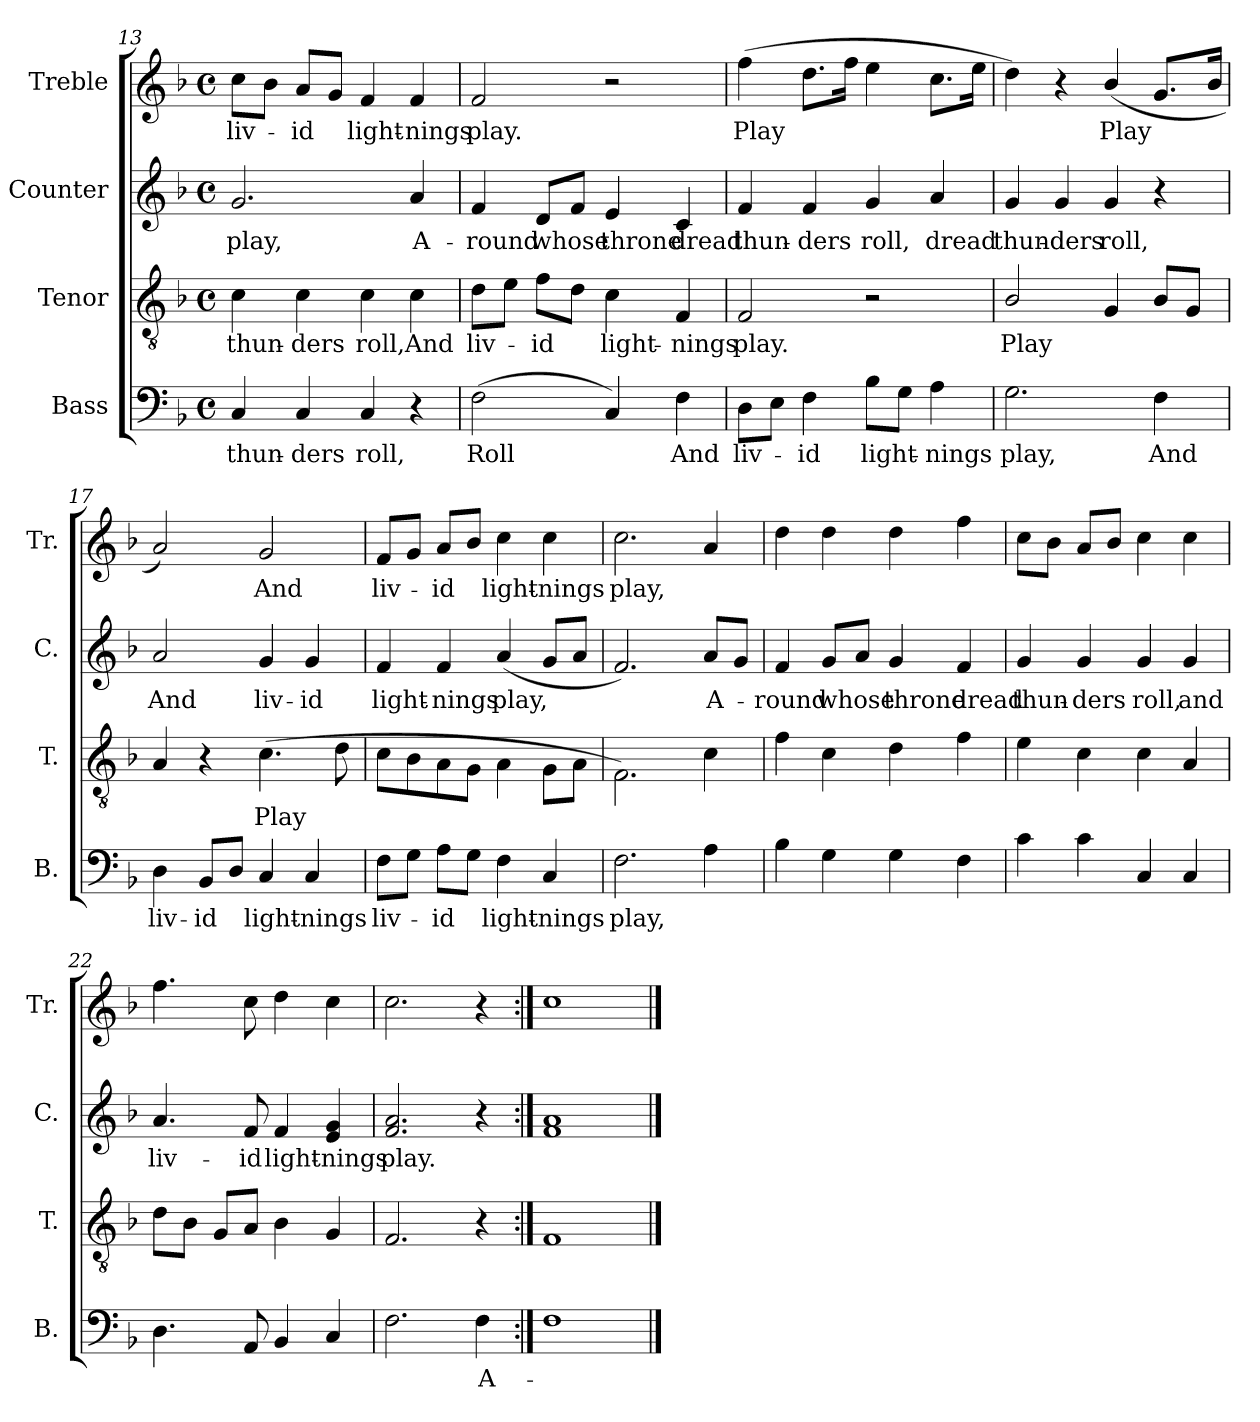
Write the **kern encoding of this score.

**kern	**text	**kern	**text	**kern	**text	**kern	**text
*part4	*part4	*part3	*part3	*part2	*part2	*part1	*part1
*staff4	*staff4	*staff3	*staff3	*staff2	*staff2	*staff1	*staff1
*I"Bass	*	*I"Tenor	*	*I"Counter	*	*I"Treble	*
*I'B.	*	*I'T.	*	*I'C.	*	*I'Tr.	*
*clefF4	*	*clefGv2	*	*clefG2	*	*clefG2	*
*k[b-]	*	*k[b-]	*	*k[b-]	*	*k[b-]	*
*M4/4	*	*M4/4	*	*M4/4	*	*M4/4	*
*met(c)	*	*met(c)	*	*met(c)	*	*met(c)	*
=13	=13	=13	=13	=13	=13	=13	=13
4C/	thun-	4c\	thun-	2.g/	play,	8cc\L	liv-
.	.	.	.	.	.	8b-\J	.
4C/	-ders	4c\	-ders	.	.	8a/L	-id
.	.	.	.	.	.	8g/J	.
4C/	roll,	4c\	roll,	.	.	4f/	light-
4r	.	4c\	And	4a/	A-	4f/	-nings
=14	=14	=14	=14	=14	=14	=14	=14
(2F\	Roll	8d\L	liv-	4f/	-round	2f/	play.
.	.	8e\J	.	.	.	.	.
.	.	8f\L	-id	8d/L	whose	.	.
.	.	8d\J	.	8f/J	.	.	.
4C/)	.	4c\	light-	4e/	throne	2r	.
4F\	And	4F/	-nings	4c/	dread	.	.
=15	=15	=15	=15	=15	=15	=15	=15
8D\L	liv-	2F/	play.	4f/	thun-	(4ff\	Play
8E\J	.	.	.	.	.	.	.
4F\	-id	.	.	4f/	-ders	8.dd\L	.
.	.	.	.	.	.	16ff\Jk	.
8B-\L	light-	2r	.	4g/	roll,	4ee\	.
8G\J	.	.	.	.	.	.	.
4A\	-nings	.	.	4a/	dread	8.cc\L	.
.	.	.	.	.	.	16ee\Jk	.
=16	=16	=16	=16	=16	=16	=16	=16
2.G\	play,	(2B-/	Play	4g/	thun-	4dd\)	.
.	.	.	.	4g/	-ders	4r	.
.	.	4G/	.	4g/	roll,	(4b-/	Play
4F\	And	8B-/L	.	4r	.	8.g/L	.
.	.	8G/J	.	.	.	.	.
.	.	.	.	.	.	16b-/Jk	.
!!LO:LB:g=z
=17	=17	=17	=17	=17	=17	=17	=17
4D\)	liv-	4A/	.	2a/	And	2a/)	.
8BB-/L	-id	4r	.	.	.	.	.
8D/J	.	.	.	.	.	.	.
4C/	light-	(4.c\	Play	4g/	liv-	2g/	And
4C/	-nings	.	.	4g/	-id	.	.
.	.	8d\	.	.	.	.	.
=18	=18	=18	=18	=18	=18	=18	=18
8F\L	liv-	8c\L	.	4f/	light-	8f/L	liv-
8G\J	.	8B-\	.	.	.	8g/J	.
8A\L	-id	8A\	.	4f/	-nings	8a/L	-id
8G\J	.	8G\J	.	.	.	8b-/J	.
4F\	light-	4A\	.	(4a/	play,	4cc\	light-
4C/	-nings	8G\L	.	8g/L	.	4cc\	-nings
.	.	8A\J	.	8a/J	.	.	.
=19	=19	=19	=19	=19	=19	=19	=19
2.F\	play,	2.F\)	.	2.f/)	.	2.cc\	play,
4A\	.	4c\	.	8a/L	A-	4a/	.
.	.	.	.	8g/J	.	.	.
=20	=20	=20	=20	=20	=20	=20	=20
4B-\	.	4f\	.	4f/	-round	4dd\	.
4G\	.	4c\	.	8g/L	whose	4dd\	.
.	.	.	.	8a/J	.	.	.
4G\	.	4d\	.	4g/	throne	4dd\	.
4F\	.	4f\	.	4f/	dread	4ff\	.
=21	=21	=21	=21	=21	=21	=21	=21
4c\	.	4e\	.	4g/	thun-	8cc\L	.
.	.	.	.	.	.	8b-\J	.
4c\	.	4c\	.	4g/	-ders	8a/L	.
.	.	.	.	.	.	8b-/J	.
4C/	.	4c\	.	4g/	roll,	4cc\	.
4C/	.	4A/	.	4g/	and	4cc\	.
=22	=22	=22	=22	=22	=22	=22	=22
4.D\	.	8d\L	.	4.a/	liv-	4.ff\	.
.	.	8B-\J	.	.	.	.	.
.	.	8G/L	.	.	.	.	.
8AA/	.	8A/J	.	8f/	-id	8cc\	.
4BB-/	.	4B-\	.	4f/	light-	4dd\	.
4C/	.	4G/	.	4e/ 4g/	-nings	4cc\	.
=23	=23	=23	=23	=23	=23	=23	=23
2.F\	.	2.F/	.	2.f/ 2.a/	play.	2.cc\	.
4F\	A--	4r	.	4r	.	4r	.
=24:|!	=24:|!	=24:|!	=24:|!	=24:|!	=24:|!	=24:|!	=24:|!
1F	.	1F	.	1f 1a	.	1cc	.
==	==	==	==	==	==	==	==
*-	*-	*-	*-	*-	*-	*-	*-
